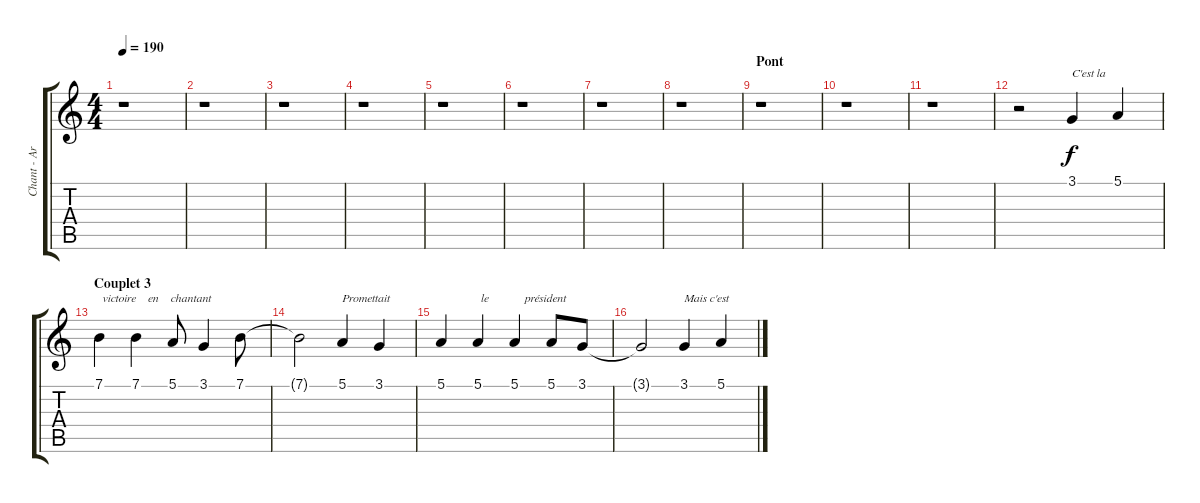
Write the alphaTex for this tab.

\track ("Chant - Arnaud" "Chant - Ar") {instrument sopranosax}
\staff {score tabs}
\tuning (E4 B3 G3 D3 A2 E2) {hide}
\ts (4 4)
\tempo 190
\clef g2
\ks c
r.1{dy f} |
r.1 |
r.1 |
r.1 |
r.1 |
r.1 |
r.1 |
r.1 |
\section ("" "Pont")
r.1 |
r.1 |
r.1 |
r.2 3.1.4{txt "C'est la "} 5.1.4 |
\section ("" "Couplet 3")
7.1.4{txt " victoire    en    chantant"} 7.1.4 5.1.8 3.1.4 7.1.8 |
7.1{t}.2 5.1.4{txt "Promettait"} 3.1.4 |
5.1.4 5.1.4{txt " le            président "} 5.1.4 5.1.8 3.1.8 |
3.1{t}.2 3.1.4{txt "Mais c'est"} 5.1.4
